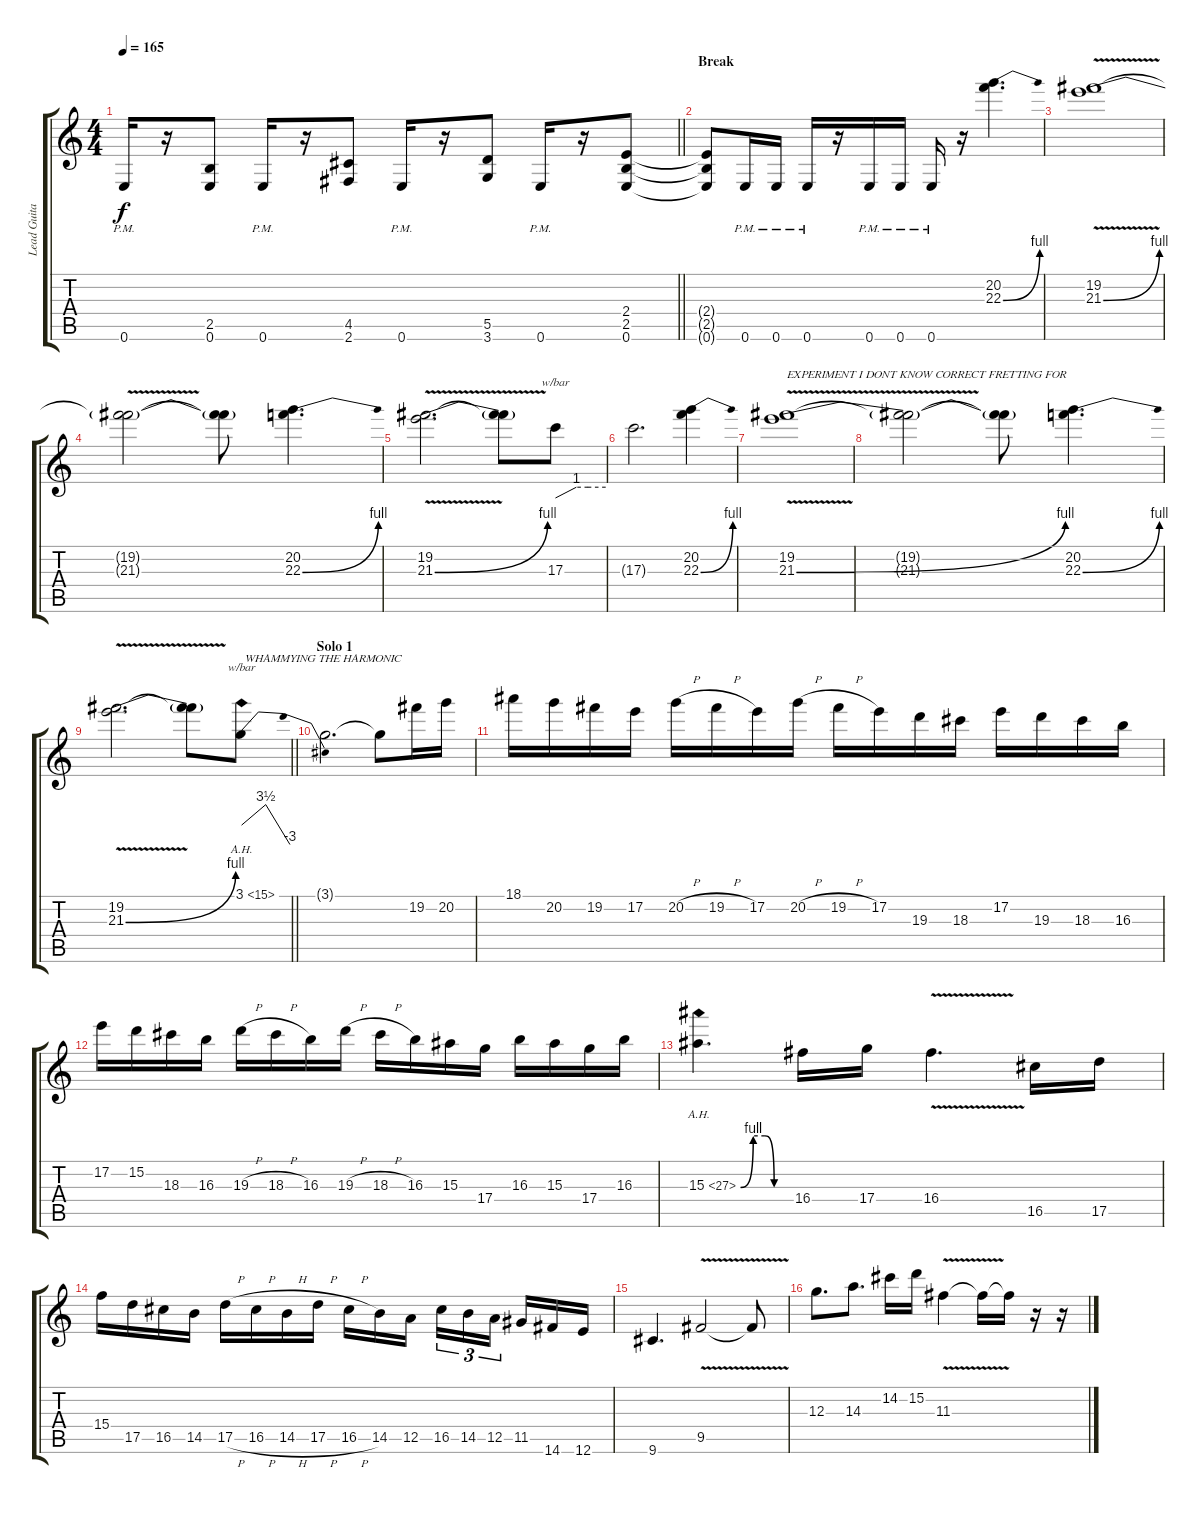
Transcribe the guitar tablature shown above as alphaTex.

\track ("Lead Guitar [Chris Broderick]" "Lead Guita") {instrument distortionguitar}
\staff {score tabs}
\tuning (E4 B3 G3 D3 A2 E2) {hide}
\ts (4 4)
\tempo 165
\clef g2
\barLineRight lightlight
\ks c
0.6{pm}.16{dy f} r.16 (2.5 0.6).8 0.6{pm}.16 r.16 (4.5 2.6).8 0.6{pm}.16 r.16 (5.5 3.6).8 0.6{pm}.16 r.16 (2.4 2.5 0.6).8 |
\section ("" "Break")
(2.4{t} 2.5{t} 0.6{t}).8 0.6{pm}.16 0.6{pm}.16 0.6{pm}.16 r.16 0.6{pm}.16 0.6{pm}.16 0.6{pm}.16 r.16 (20.2 22.3{be (bend 0 0 60 4)}).4{d} |
(19.2 21.3{be (bend 0 0 60 4) v}).1 |
(19.2{t} 21.3{t}).2 (19.2{t} 21.3{t}).8 (20.2 22.3{be (bend 0 0 60 4)}).4{d} |
(19.2 21.3{be (bend 0 0 60 4) v}).2{d} (19.2{t} 21.3{t}).8 17.3.8{tbe (custom default 0 0 25 4 39 4 60 4)} |
17.3{t}.2{d} (20.2 22.3{be (bend 0 0 60 4)}).4 |
(19.2 21.3{be (bend 0 0 60 4) v}).1{txt "EXPERIMENT I DONT KNOW CORRECT FRETTING FOR"} |
(19.2{t} 21.3{t}).2 (19.2{t} 21.3{t}).8 (20.2 22.3{be (bend 0 0 60 4)}).4{d} |
\barLineRight lightlight
(19.2 21.3{be (bend 0 0 60 4) v}).2{d} (19.2{t} 21.3{t}).8 3.1{ah 12}.8{tbe (dip default 0 0 15 14 30 14 60 -12) txt " WHAMMYING THE HARMONIC "} |
\section ("" "Solo 1")
3.1{t}.2{d} 3.1{t}.8 19.2.16 20.2.16 |
18.1.16 20.2.16 19.2.16 17.2.16 20.2{h}.16 19.2{h}.16 17.2.16 20.2{h}.16 19.2{h}.16 17.2.16 19.3.16 18.3.16 17.2.16 19.3.16 18.3.16 16.3.16 |
17.2.16 15.2.16 18.3.16 16.3.16 19.3{h}.16 18.3{h}.16 16.3.16 19.3{h}.16 18.3{h}.16 16.3.16 15.3.16 17.4.16 16.3.16 15.3.16 17.4.16 16.3.16 |
15.3{be (custom 0 0 15 4 29 4 40 0 60 0) ah 12}.4{d} 16.4.16 17.4.16 16.4{v}.4{d} 16.5.16 17.5.16 |
15.4.16 17.5.16 16.5.16 14.5.16 17.5{h}.16 16.5{h}.16 14.5{h}.16 17.5{h}.16 16.5{h}.16 14.5.16 12.5.16{beam splitsecondary} 16.5.16{tu (3 2)} 14.5.16{tu (3 2)} 12.5.16{tu (3 2) beam splitsecondary} 11.5.16 14.6.16 12.6.16 |
9.6.4{d} 9.5{v}.2 9.5{t}.8 |
12.3.8{d} 14.3.8{d} 14.2.16 15.2.16 11.3{v}.4 11.3{t}.16 11.3{t}.16 r.16 r.16
